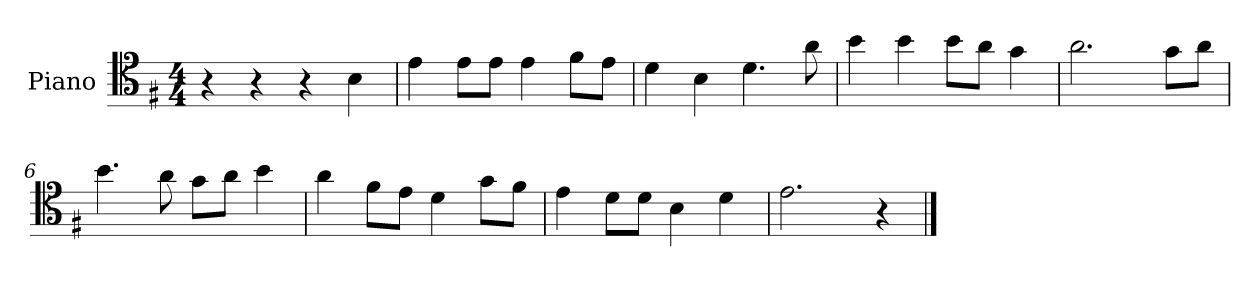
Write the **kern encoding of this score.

**kern
*part1
*staff1
*I"Piano
*I'Pno
*clefC4
*k[f#]
*e:
*M4/4
=1
4r
4r
4r
4B\
=2
4e\
8e\L
8e\J
4e\
8f#\L
8e\J
=3
4d\
4B\
4.d\
8a\
=4
4b\
4b\
8b\L
8a\J
4g\
=5
2.a\
8g\L
8a\J
=6
4.b\
8a\
8g\L
8a\J
4b\
=7
4a\
8f#\L
8e\J
4d\
8g\L
8f#\J
=8
4e\
8d\L
8d\J
4B\
4d\
=9
2.e\
4r
==
*-
